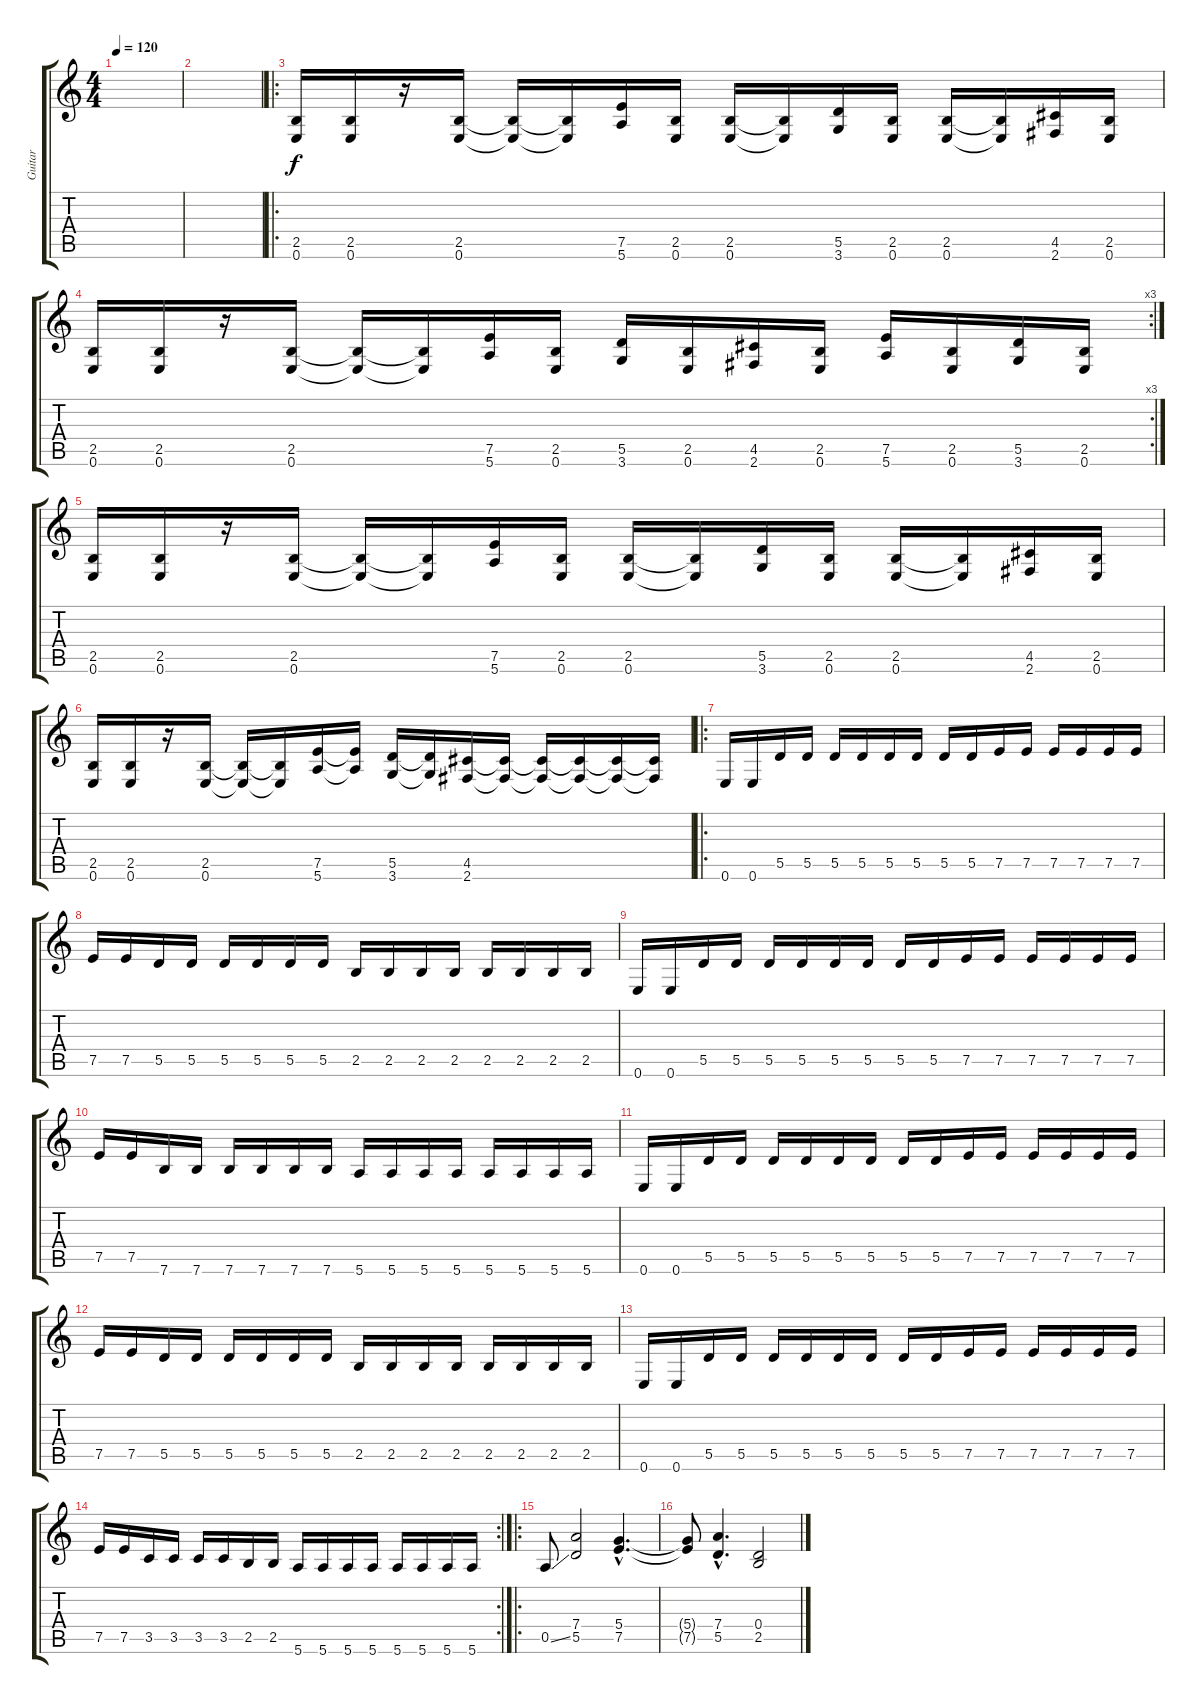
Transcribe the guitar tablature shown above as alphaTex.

\track ("Guitar" "Guitar") {instrument distortionguitar}
\staff {score tabs}
\tuning (E4 B3 G3 D3 A2 E2) {hide}
\ts (4 4)
\tempo 120
\clef g2
\ks c
|
|
\ro
(2.5 0.6).16{volume 16 balance 16 instrument distortionguitar} (2.5 0.6).16 r.16 (2.5 0.6).16 (2.5{t} 0.6{t}).16 (2.5{t} 0.6{t}).16 (7.5 5.6).16 (2.5 0.6).16 (2.5 0.6).16 (2.5{t} 0.6{t}).16 (5.5 3.6).16 (2.5 0.6).16 (2.5 0.6).16 (2.5{t} 0.6{t}).16 (4.5 2.6).16 (2.5 0.6).16 |
\rc 3
(2.5 0.6).16 (2.5 0.6).16 r.16 (2.5 0.6).16 (2.5{t} 0.6{t}).16 (2.5{t} 0.6{t}).16 (7.5 5.6).16 (2.5 0.6).16 (5.5 3.6).16 (2.5 0.6).16 (4.5 2.6).16 (2.5 0.6).16 (7.5 5.6).16 (2.5 0.6).16 (5.5 3.6).16 (2.5 0.6).16 |
(2.5 0.6).16 (2.5 0.6).16 r.16 (2.5 0.6).16 (2.5{t} 0.6{t}).16 (2.5{t} 0.6{t}).16 (7.5 5.6).16 (2.5 0.6).16 (2.5 0.6).16 (2.5{t} 0.6{t}).16 (5.5 3.6).16 (2.5 0.6).16 (2.5 0.6).16 (2.5{t} 0.6{t}).16 (4.5 2.6).16 (2.5 0.6).16 |
(2.5 0.6).16 (2.5 0.6).16 r.16 (2.5 0.6).16 (2.5{t} 0.6{t}).16 (2.5{t} 0.6{t}).16 (7.5 5.6).16 (7.5{t} 5.6{t}).16 (5.5 3.6).16 (5.5{t} 3.6{t}).16 (4.5 2.6).16 (4.5{t} 2.6{t}).16 (4.5{t} 2.6{t}).16 (4.5{t} 2.6{t}).16 (4.5{t} 2.6{t}).16 (4.5{t} 2.6{t}).16 |
\ro
0.6.16 0.6.16 5.5.16 5.5.16 5.5.16 5.5.16 5.5.16 5.5.16 5.5.16 5.5.16 7.5.16 7.5.16 7.5.16 7.5.16 7.5.16 7.5.16 |
7.5.16 7.5.16 5.5.16 5.5.16 5.5.16 5.5.16 5.5.16 5.5.16 2.5.16 2.5.16 2.5.16 2.5.16 2.5.16 2.5.16 2.5.16 2.5.16 |
0.6.16 0.6.16 5.5.16 5.5.16 5.5.16 5.5.16 5.5.16 5.5.16 5.5.16 5.5.16 7.5.16 7.5.16 7.5.16 7.5.16 7.5.16 7.5.16 |
7.5.16 7.5.16 7.6.16 7.6.16 7.6.16 7.6.16 7.6.16 7.6.16 5.6.16 5.6.16 5.6.16 5.6.16 5.6.16 5.6.16 5.6.16 5.6.16 |
0.6.16 0.6.16 5.5.16 5.5.16 5.5.16 5.5.16 5.5.16 5.5.16 5.5.16 5.5.16 7.5.16 7.5.16 7.5.16 7.5.16 7.5.16 7.5.16 |
7.5.16 7.5.16 5.5.16 5.5.16 5.5.16 5.5.16 5.5.16 5.5.16 2.5.16 2.5.16 2.5.16 2.5.16 2.5.16 2.5.16 2.5.16 2.5.16 |
0.6.16 0.6.16 5.5.16 5.5.16 5.5.16 5.5.16 5.5.16 5.5.16 5.5.16 5.5.16 7.5.16 7.5.16 7.5.16 7.5.16 7.5.16 7.5.16 |
\rc 2
7.5.16 7.5.16 3.5.16 3.5.16 3.5.16 3.5.16 2.5.16 2.5.16 5.6.16 5.6.16 5.6.16 5.6.16 5.6.16 5.6.16 5.6.16 5.6.16 |
\ro
0.5{ss}.8{balance 8 instrument distortionguitar} (7.4 5.5).2 (5.4{hac} 7.5{hac}).4{d} |
(5.4{t} 7.5{t}).8 (7.4{hac} 5.5{hac}).4{d} (0.4 2.5).2
